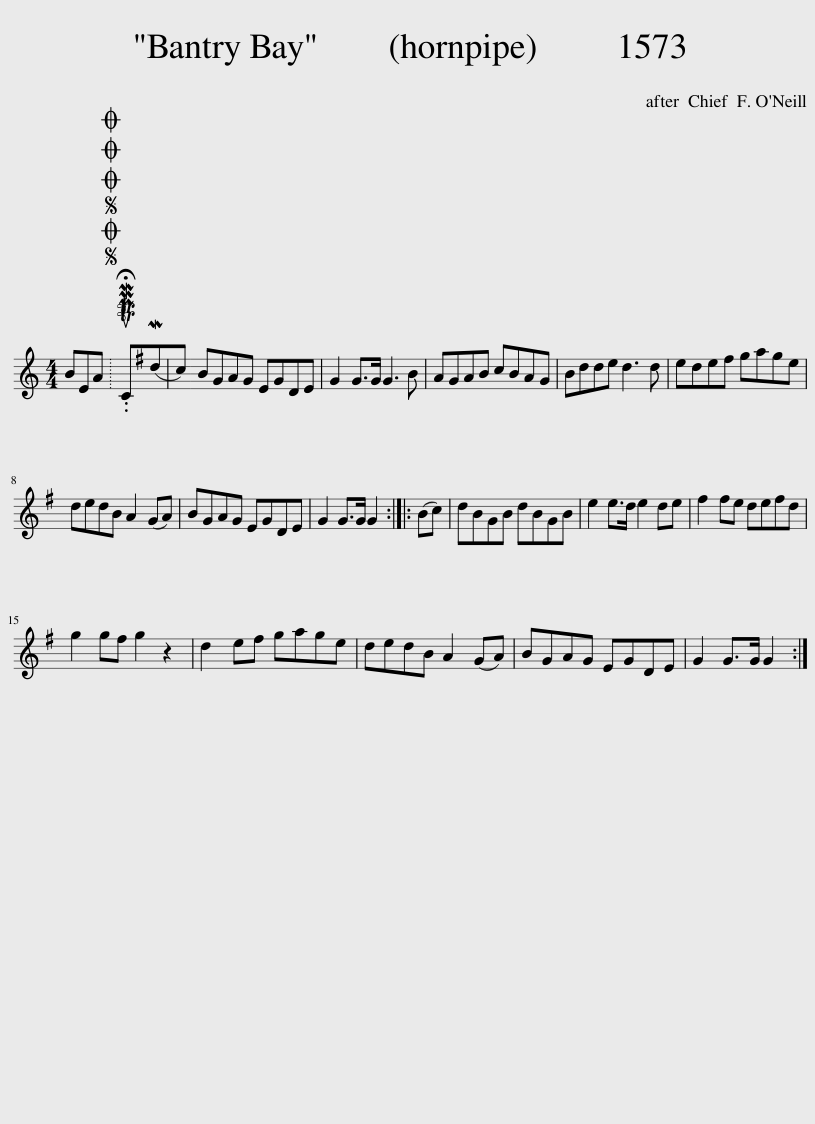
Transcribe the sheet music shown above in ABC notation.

X:1
L:1/8
M:4/4
I:linebreak $
K:C
V:1 treble
V:1
 BEA |SOSOOO .!fermata!PMTuC(Mdc) | BGAG EGDE | G2 G>G G3 B | AGAB cBAG | %5
 Bdde d3 d | ede^f gage |$ dedB A2 (GA) | BGAG EGDE | G2 G>G G2 :: %10
 (Bc) | dBGB dBGB | e2 e>d e2 de | ^f2 fe defd |$ g2 g^f g2 z2 | %15
 d2 e^f gage | dedB A2 (GA) | BGAG EGDE | G2 G>G G2 :| %19
